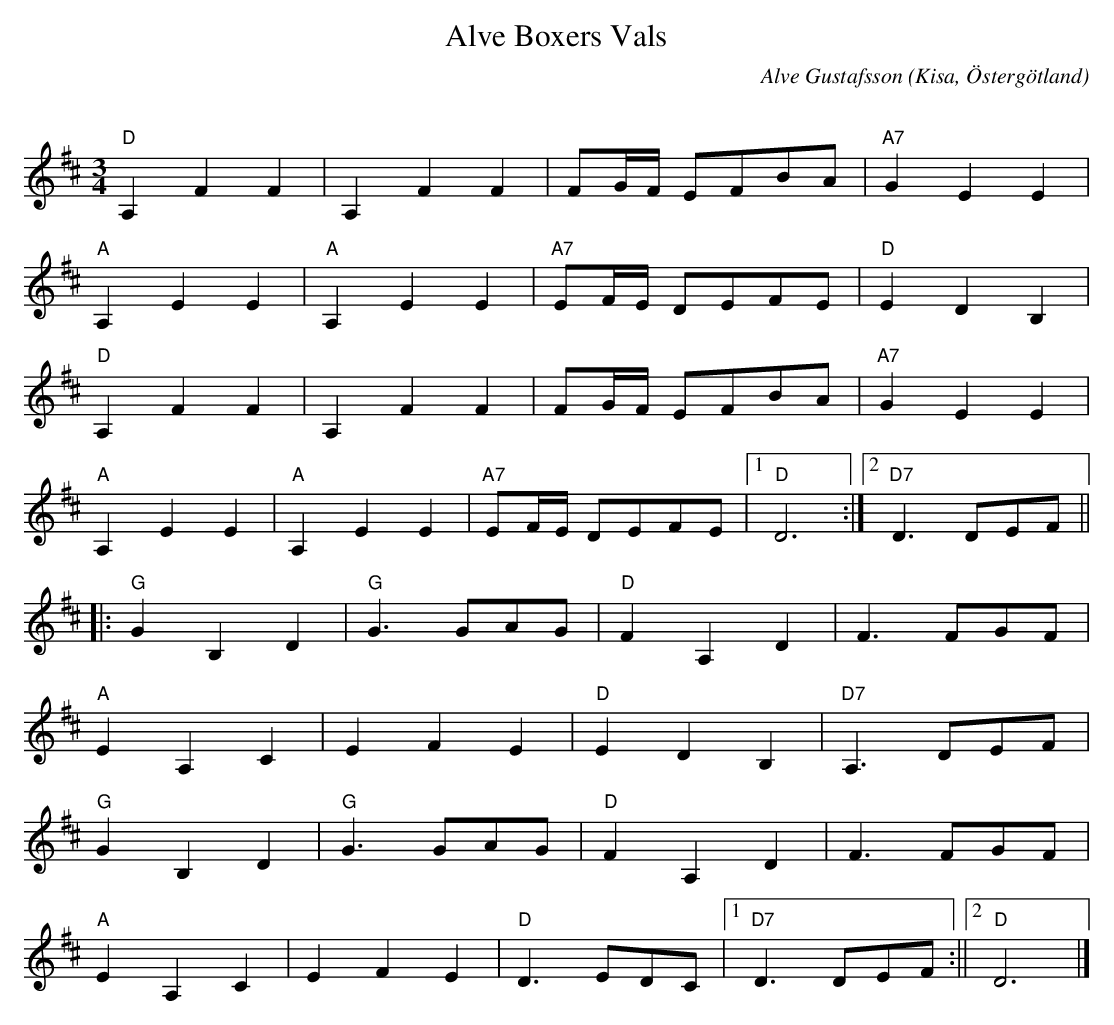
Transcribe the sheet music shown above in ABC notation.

X:1
T:Alve Boxers Vals
C:Alve Gustafsson
O:Kisa, Östergötland
Q:140
M:3/4
L:1/8
K:D
"D"A,2F2F2|A,2F2F2|FG/F/ EFBA |"A7" G2E2E2|
"A" A,2E2E2 |"A" A,2E2E2|"A7" EF/E/ DEFE |"D" E2D2B,2 |
"D"A,2F2F2|A,2F2F2|FG/F/ EFBA |"A7" G2E2E2|
"A" A,2E2E2 |"A" A,2E2E2|"A7" EF/E/ DEFE |1"D" D6 :|2 "D7" D3 DEF ||
||:"G" G2B,2D2 |"G" G3 GAG | "D" F2A,2D2 | F3 FGF |
"A" E2A,2 C2 |E2F2E2 |"D" E2D2B,2 |"D7" A,3 DEF |
"G" G2B,2D2 |"G" G3 GAG | "D" F2A,2D2 | F3 FGF |
"A" E2A,2 C2 |E2F2E2 |"D" D3 EDC |1"D7" D3 DEF:||2 "D" D6 |]
